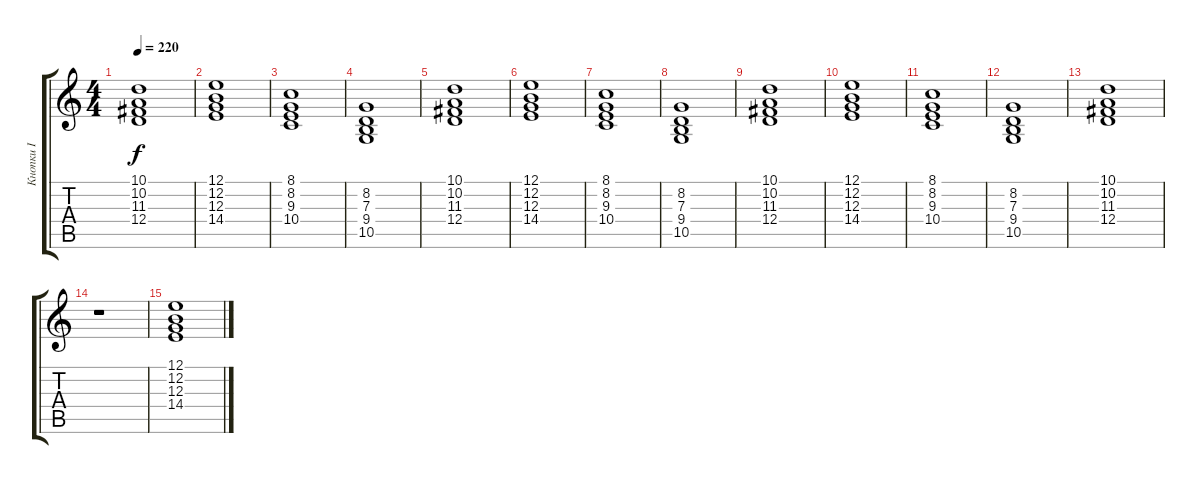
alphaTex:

\track ("Кнопки I" "Кнопки I") {instrument stringensemble1}
\staff {score tabs}
\tuning (E4 B3 G3 D3 A2 E2) {hide}
\ts (4 4)
\tempo 220
\clef g2
\ks c
(10.1 10.2 11.3 12.4).1{dy f} |
(12.1 12.2 12.3 14.4).1 |
(8.1 8.2 9.3 10.4).1 |
(8.2 7.3 9.4 10.5).1 |
(10.1 10.2 11.3 12.4).1 |
(12.1 12.2 12.3 14.4).1 |
(8.1 8.2 9.3 10.4).1 |
(8.2 7.3 9.4 10.5).1 |
(10.1 10.2 11.3 12.4).1 |
(12.1 12.2 12.3 14.4).1 |
(8.1 8.2 9.3 10.4).1 |
(8.2 7.3 9.4 10.5).1 |
(10.1 10.2 11.3 12.4).1 |
r.1 |
(12.1 12.2 12.3 14.4).1
